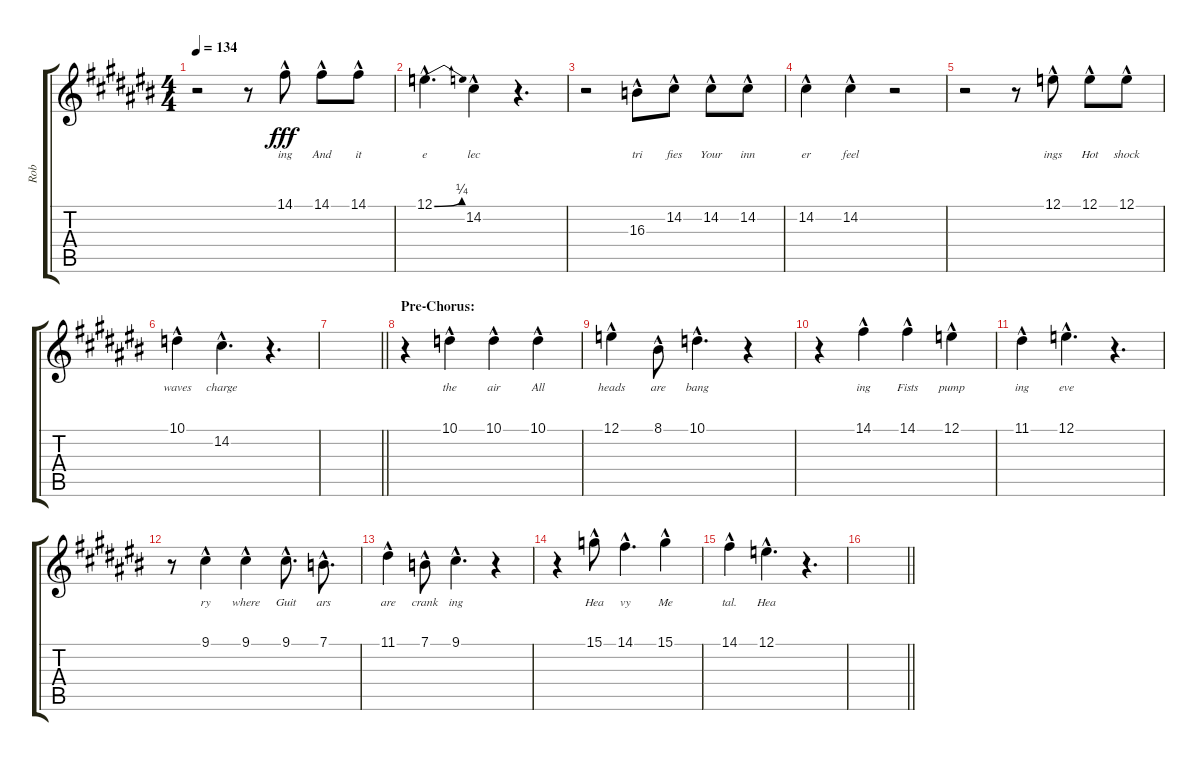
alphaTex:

\track ("Rob" "Rob") {instrument lead2sawtooth}
\staff {score tabs}
\tuning (E4 B3 G3 D3 A2 E2) {hide}
\ts (4 4)
\tempo 134
\clef g2
\ks c#
r.2{dy fff} r.8 14.1{hac}.8{lyrics (0 "ing") lyrics (1 "") lyrics (2 "") lyrics (3 "") lyrics (4 "")} 14.1{hac}.8{lyrics (0 "And") lyrics (1 "") lyrics (2 "") lyrics (3 "") lyrics (4 "")} 14.1{hac}.8{lyrics (0 "it") lyrics (1 "") lyrics (2 "") lyrics (3 "") lyrics (4 "")} |
12.1{be (bend 0 0 60 1) hac}.4{d lyrics (0 "e") lyrics (1 "") lyrics (2 "") lyrics (3 "") lyrics (4 "")} 14.2{hac}.4{lyrics (0 "lec") lyrics (1 "") lyrics (2 "") lyrics (3 "") lyrics (4 "")} r.4{d} |
r.2 16.3{hac}.8{lyrics (0 "tri") lyrics (1 "") lyrics (2 "") lyrics (3 "") lyrics (4 "")} 14.2{hac}.8{lyrics (0 "fies") lyrics (1 "") lyrics (2 "") lyrics (3 "") lyrics (4 "")} 14.2{hac}.8{lyrics (0 "Your") lyrics (1 "") lyrics (2 "") lyrics (3 "") lyrics (4 "")} 14.2{hac}.8{lyrics (0 "inn") lyrics (1 "") lyrics (2 "") lyrics (3 "") lyrics (4 "")} |
14.2{hac}.4{lyrics (0 "er") lyrics (1 "") lyrics (2 "") lyrics (3 "") lyrics (4 "")} 14.2{hac}.4{lyrics (0 "feel") lyrics (1 "") lyrics (2 "") lyrics (3 "") lyrics (4 "")} r.2 |
r.2 r.8 12.1{hac}.8{lyrics (0 "ings") lyrics (1 "") lyrics (2 "") lyrics (3 "") lyrics (4 "")} 12.1{hac}.8{lyrics (0 "Hot") lyrics (1 "") lyrics (2 "") lyrics (3 "") lyrics (4 "")} 12.1{hac}.8{lyrics (0 "shock") lyrics (1 "") lyrics (2 "") lyrics (3 "") lyrics (4 "")} |
10.1{hac}.4{lyrics (0 "waves") lyrics (1 "") lyrics (2 "") lyrics (3 "") lyrics (4 "")} 14.2{hac}.4{d lyrics (0 "charge") lyrics (1 "") lyrics (2 "") lyrics (3 "") lyrics (4 "")} r.4{d} |
\barLineRight lightlight
|
\section ("" "Pre-Chorus:")
r.4 10.1{hac}.4{lyrics (0 "the") lyrics (1 "") lyrics (2 "") lyrics (3 "") lyrics (4 "")} 10.1{hac}.4{lyrics (0 "air") lyrics (1 "") lyrics (2 "") lyrics (3 "") lyrics (4 "")} 10.1{hac}.4{lyrics (0 "All") lyrics (1 "") lyrics (2 "") lyrics (3 "") lyrics (4 "")} |
12.1{hac}.4{lyrics (0 "heads") lyrics (1 "") lyrics (2 "") lyrics (3 "") lyrics (4 "")} 8.1{hac}.8{lyrics (0 "are") lyrics (1 "") lyrics (2 "") lyrics (3 "") lyrics (4 "")} 10.1{hac}.4{d lyrics (0 "bang") lyrics (1 "") lyrics (2 "") lyrics (3 "") lyrics (4 "")} r.4 |
r.4 14.1{hac}.4{lyrics (0 "ing") lyrics (1 "") lyrics (2 "") lyrics (3 "") lyrics (4 "")} 14.1{hac}.4{lyrics (0 "Fists") lyrics (1 "") lyrics (2 "") lyrics (3 "") lyrics (4 "")} 12.1{hac}.4{lyrics (0 "pump") lyrics (1 "") lyrics (2 "") lyrics (3 "") lyrics (4 "")} |
11.1{hac}.4{lyrics (0 "ing") lyrics (1 "") lyrics (2 "") lyrics (3 "") lyrics (4 "")} 12.1{hac}.4{d lyrics (0 "eve") lyrics (1 "") lyrics (2 "") lyrics (3 "") lyrics (4 "")} r.4{d} |
r.8 9.1{hac}.4{lyrics (0 "ry") lyrics (1 "") lyrics (2 "") lyrics (3 "") lyrics (4 "")} 9.1{hac}.4{lyrics (0 "where") lyrics (1 "") lyrics (2 "") lyrics (3 "") lyrics (4 "")} 9.1{hac}.8{d lyrics (0 "Guit") lyrics (1 "") lyrics (2 "") lyrics (3 "") lyrics (4 "")} 7.1{hac}.8{d lyrics (0 "ars") lyrics (1 "") lyrics (2 "") lyrics (3 "") lyrics (4 "")} |
11.1{hac}.4{lyrics (0 "are") lyrics (1 "") lyrics (2 "") lyrics (3 "") lyrics (4 "")} 7.1{hac}.8{lyrics (0 "crank") lyrics (1 "") lyrics (2 "") lyrics (3 "") lyrics (4 "")} 9.1{hac}.4{d lyrics (0 "ing") lyrics (1 "") lyrics (2 "") lyrics (3 "") lyrics (4 "")} r.4 |
r.4 15.1{hac}.8{lyrics (0 "Hea") lyrics (1 "") lyrics (2 "") lyrics (3 "") lyrics (4 "")} 14.1{hac}.4{d lyrics (0 "vy") lyrics (1 "") lyrics (2 "") lyrics (3 "") lyrics (4 "")} 15.1{hac}.4{lyrics (0 "Me") lyrics (1 "") lyrics (2 "") lyrics (3 "") lyrics (4 "")} |
14.1{hac}.4{lyrics (0 "tal.") lyrics (1 "") lyrics (2 "") lyrics (3 "") lyrics (4 "")} 12.1{hac}.4{d lyrics (0 "Hea") lyrics (1 "") lyrics (2 "") lyrics (3 "") lyrics (4 "")} r.4{d} |
\barLineRight lightlight
